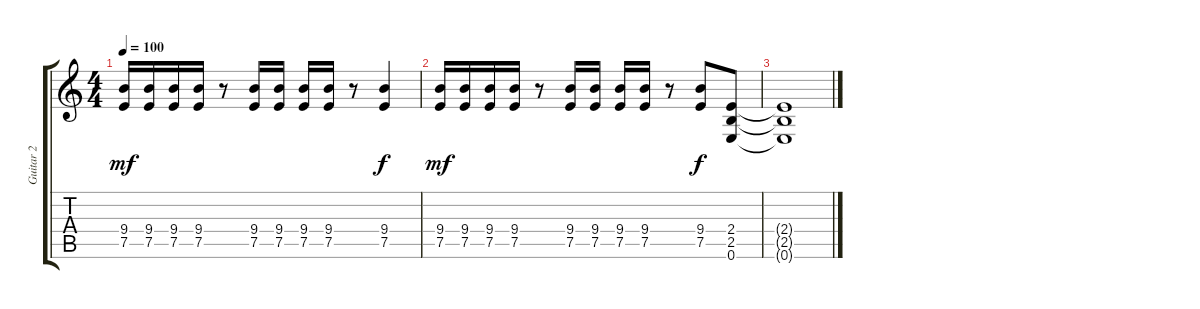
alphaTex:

\track ("Guitar 2" "Guitar 2") {instrument distortionguitar}
\staff {score tabs}
\tuning (E4 B3 G3 D3 A2 E2) {hide}
\ts (4 4)
\tempo 100
\clef g2
\ks c
(9.4 7.5).16{dy mf} (9.4 7.5).16 (9.4 7.5).16 (9.4 7.5).16 r.8 (9.4 7.5).16 (9.4 7.5).16 (9.4 7.5).16 (9.4 7.5).16 r.8 (9.4 7.5).4{dy f} |
(9.4 7.5).16{dy mf} (9.4 7.5).16 (9.4 7.5).16 (9.4 7.5).16 r.8 (9.4 7.5).16 (9.4 7.5).16 (9.4 7.5).16 (9.4 7.5).16 r.8 (9.4 7.5).8{dy f} (2.4 2.5 0.6).8 |
(2.4{t} 2.5{t} 0.6{t}).1
